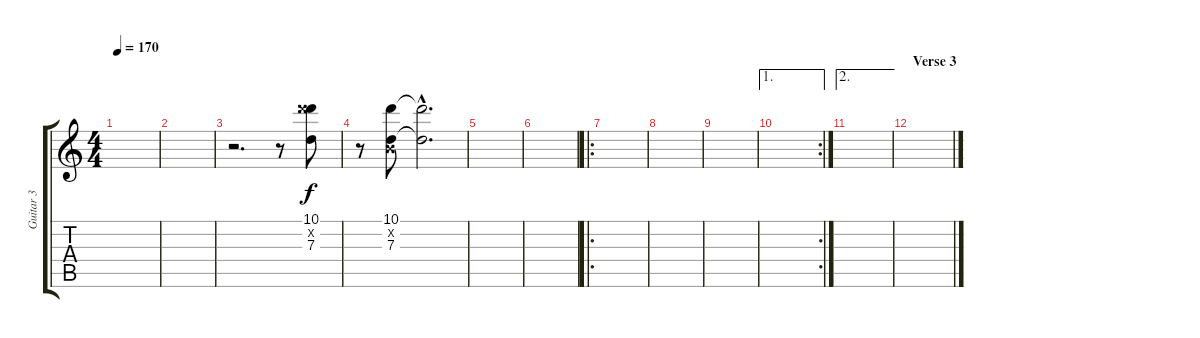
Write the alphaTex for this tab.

\track ("Guitar 3" "Guitar 3") {instrument acousticguitarsteel}
\staff {score tabs}
\tuning (E4 B3 G3 D3 A2 E2) {hide}
\ts (4 4)
\tempo 170
\clef g2
\ks c
|
|
r.2{d} r.8 (10.1 15.2{x} 7.3).8 |
r.8 (10.1 0.2{x} 7.3).8 (10.1{hac t} 7.3{hac t}).2{d} |
|
|
\ro
\section ("" "")
|
|
|
\ae 1
\rc 2
|
\ae 2
|
\section ("" "Verse 3")
